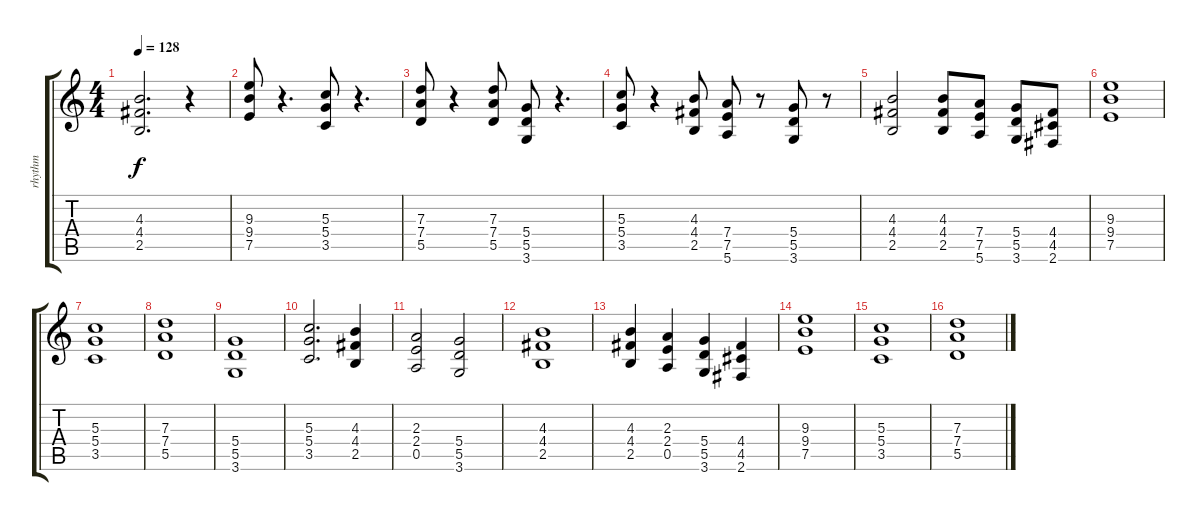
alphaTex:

\track ("rhythm" "rhythm") {instrument distortionguitar}
\staff {score tabs}
\tuning (E4 B3 G3 D3 A2 E2) {hide}
\ts (4 4)
\tempo 128
\clef g2
\ks c
(4.3 4.4 2.5).2{d dy f} r.4 |
(9.3 9.4 7.5).8 r.4{d} (5.3 5.4 3.5).8 r.4{d} |
(7.3 7.4 5.5).8 r.4 (7.3 7.4 5.5).8 (5.4 5.5 3.6).8 r.4{d} |
(5.3 5.4 3.5).8 r.4 (4.3 4.4 2.5).8 (7.4 7.5 5.6).8 r.8 (5.4 5.5 3.6).8 r.8 |
(4.3 4.4 2.5).2 (4.3 4.4 2.5).8 (7.4 7.5 5.6).8 (5.4 5.5 3.6).8 (4.4 4.5 2.6).8 |
(9.3 9.4 7.5).1 |
(5.3 5.4 3.5).1 |
(7.3 7.4 5.5).1 |
(5.4 5.5 3.6).1 |
(5.3 5.4 3.5).2{d} (4.3 4.4 2.5).4 |
(2.3 2.4 0.5).2 (5.4 5.5 3.6).2 |
(4.3 4.4 2.5).1 |
(4.3 4.4 2.5).4 (2.3 2.4 0.5).4 (5.4 5.5 3.6).4 (4.4 4.5 2.6).4 |
(9.3 9.4 7.5).1 |
(5.3 5.4 3.5).1 |
(7.3 7.4 5.5).1
